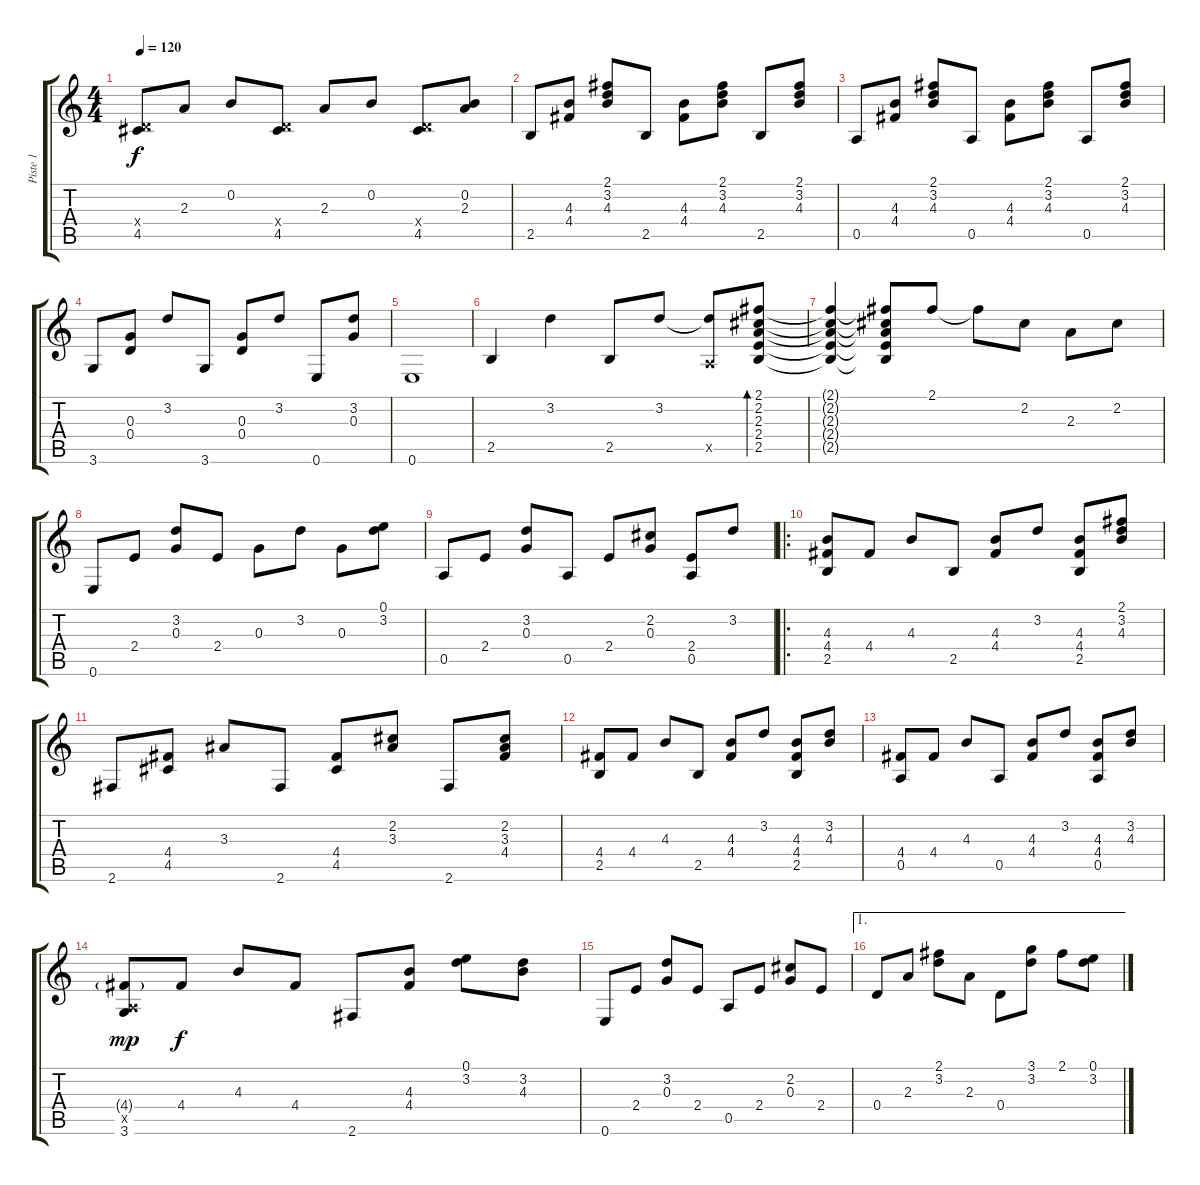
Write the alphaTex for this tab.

\track ("Piste 1" "Piste 1") {instrument acousticguitarsteel}
\staff {score tabs}
\tuning (E4 B3 G3 D3 A2 E2) {hide}
\ts (4 4)
\tempo 120
\clef g2
\ks c
(0.4{x} 4.5).8{dy f} 2.3.8 0.2.8 (0.4{x} 4.5).8 2.3.8 0.2.8 (0.4{x} 4.5).8 (0.2 2.3).8 |
2.5.8 (4.3 4.4).8 (2.1 3.2 4.3).8 2.5.8 (4.3 4.4).8 (2.1 3.2 4.3).8 2.5.8 (2.1 3.2 4.3).8 |
0.5.8 (4.3 4.4).8 (2.1 3.2 4.3).8 0.5.8 (4.3 4.4).8 (2.1 3.2 4.3).8 0.5.8 (2.1 3.2 4.3).8 |
3.6.8 (0.3 0.4).8 3.2.8 3.6.8 (0.3 0.4).8 3.2.8 0.6.8 (3.2 0.3).8 |
0.6.1 |
2.5.4 3.2.4 2.5.8 3.2.8 (3.2{t} 0.5{x}).8 (2.1 2.2 2.3 2.4 2.5).8{bd 480} |
(2.1{t} 2.2{t} 2.3{t} 2.4{t} 2.5{t}).4 (2.1{t} 2.2{t} 2.3{t} 2.4{t} 2.5{t}).8 2.1.8 2.1{t}.8 2.2.8 2.3.8 2.2.8 |
0.6.8 2.4.8 (3.2 0.3).8 2.4.8 0.3.8 3.2.8 0.3.8 (0.1 3.2).8 |
0.5.8 2.4.8 (3.2 0.3).8 0.5.8 2.4.8 (2.2 0.3).8 (2.4 0.5).8 3.2.8 |
\ro
(4.3 4.4 2.5).8 4.4.8 4.3.8 2.5.8 (4.3 4.4).8 3.2.8 (4.3 4.4 2.5).8 (2.1 3.2 4.3).8 |
2.6.8 (4.4 4.5).8 3.3.8 2.6.8 (4.4 4.5).8 (2.2 3.3).8 2.6.8 (2.2 3.3 4.4).8 |
(4.4 2.5).8 4.4.8 4.3.8 2.5.8 (4.3 4.4).8 3.2.8 (4.3 4.4 2.5).8 (3.2 4.3).8 |
(4.4 0.5).8 4.4.8 4.3.8 0.5.8 (4.3 4.4).8 3.2.8 (4.3 4.4 0.5).8 (3.2 4.3).8 |
(4.4{g} 0.5{x} 3.6).8{dy mp} 4.4.8{dy f} 4.3.8 4.4.8 2.6.8 (4.3 4.4).8 (0.1 3.2).8 (3.2 4.3).8 |
0.6.8 2.4.8 (3.2 0.3).8 2.4.8 0.5.8 2.4.8 (2.2 0.3).8 2.4.8 |
\ae 1
0.4.8 2.3.8 (2.1 3.2).8 2.3.8 0.4.8 (3.1 3.2).8 2.1.8 (0.1 3.2).8
